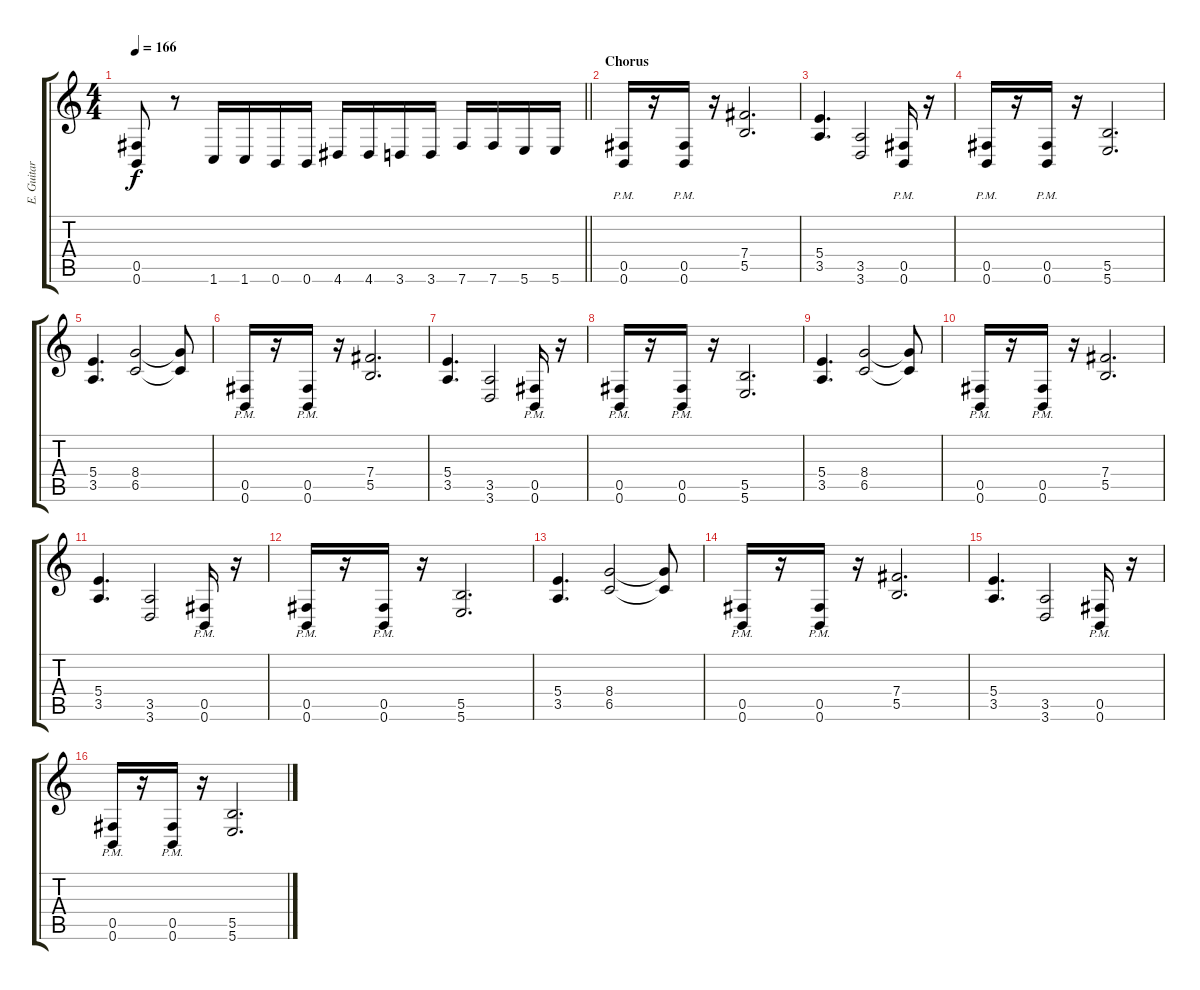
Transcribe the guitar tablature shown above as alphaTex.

\track ("E. Guitar 2" "E. Guitar ") {instrument distortionguitar}
\staff {score tabs}
\tuning (Db4 Ab3 E3 B2 Gb2 B1) {hide}
\ts (4 4)
\tempo 166
\clef g2
\barLineRight lightlight
\ks c
(0.5 0.6).8{dy f} r.8 1.6.16 1.6.16 0.6.16 0.6.16 4.6.16 4.6.16 3.6.16 3.6.16 7.6.16 7.6.16 5.6.16 5.6.16 |
\section ("" "Chorus")
(0.5{pm} 0.6).16 r.16 (0.5{pm} 0.6).16 r.16 (7.4 5.5).2{d} |
(5.4 3.5).4{d} (3.5 3.6).2 (0.5{pm} 0.6).16 r.16 |
(0.5{pm} 0.6).16 r.16 (0.5{pm} 0.6).16 r.16 (5.5 5.6).2{d} |
(5.4 3.5).4{d} (8.4 6.5).2 (8.4{t} 6.5{t}).8 |
(0.5{pm} 0.6).16 r.16 (0.5{pm} 0.6).16 r.16 (7.4 5.5).2{d} |
(5.4 3.5).4{d} (3.5 3.6).2 (0.5{pm} 0.6).16 r.16 |
(0.5{pm} 0.6).16 r.16 (0.5{pm} 0.6).16 r.16 (5.5 5.6).2{d} |
(5.4 3.5).4{d} (8.4 6.5).2 (8.4{t} 6.5{t}).8 |
(0.5{pm} 0.6).16 r.16 (0.5{pm} 0.6).16 r.16 (7.4 5.5).2{d} |
(5.4 3.5).4{d} (3.5 3.6).2 (0.5{pm} 0.6).16 r.16 |
(0.5{pm} 0.6).16 r.16 (0.5{pm} 0.6).16 r.16 (5.5 5.6).2{d} |
(5.4 3.5).4{d} (8.4 6.5).2 (8.4{t} 6.5{t}).8 |
(0.5{pm} 0.6).16 r.16 (0.5{pm} 0.6).16 r.16 (7.4 5.5).2{d} |
(5.4 3.5).4{d} (3.5 3.6).2 (0.5{pm} 0.6).16 r.16 |
(0.5{pm} 0.6).16 r.16 (0.5{pm} 0.6).16 r.16 (5.5 5.6).2{d}
